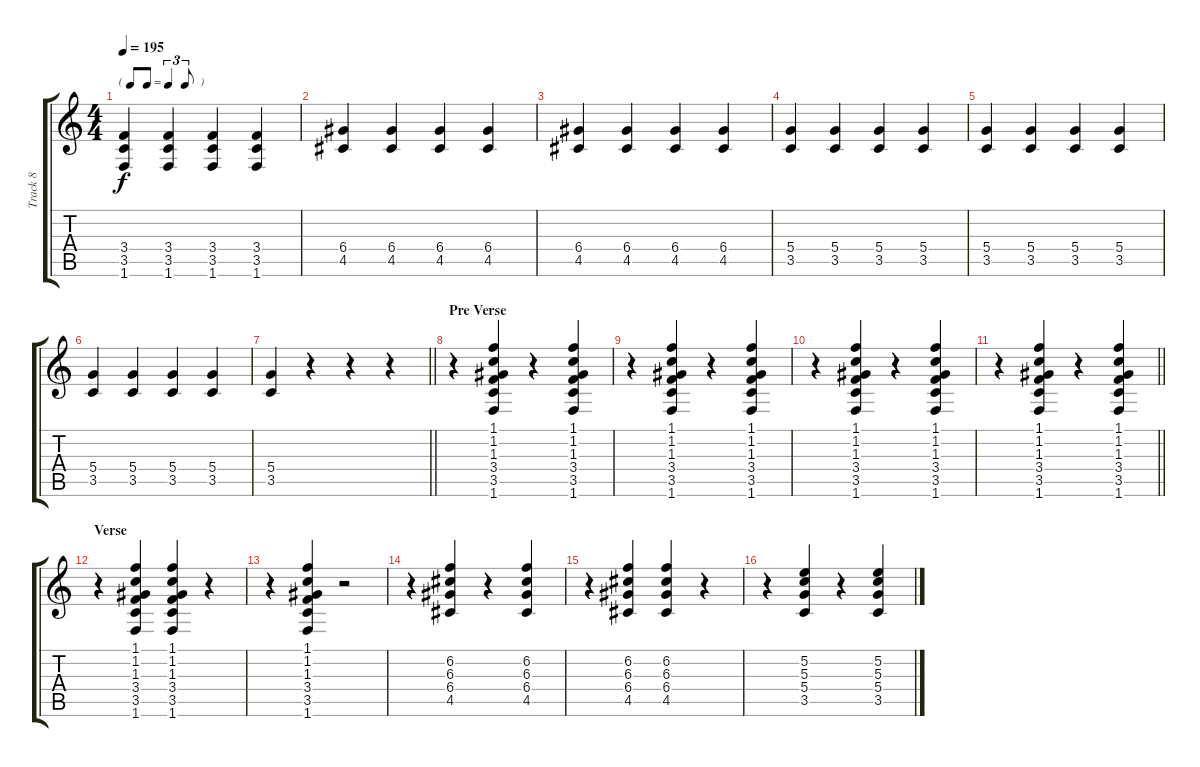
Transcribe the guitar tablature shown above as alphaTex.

\track ("Track 8" "Track 8") {instrument acousticguitarsteel}
\staff {score tabs}
\tuning (E4 B3 G3 D3 A2 E2) {hide}
\ts (4 4)
\tf triplet8th
\tempo 195
\clef g2
\ks c
(3.4 3.5 1.6).4{dy f} (3.4 3.5 1.6).4 (3.4 3.5 1.6).4 (3.4 3.5 1.6).4 |
(6.4 4.5).4 (6.4 4.5).4 (6.4 4.5).4 (6.4 4.5).4 |
(6.4 4.5).4 (6.4 4.5).4 (6.4 4.5).4 (6.4 4.5).4 |
(5.4 3.5).4 (5.4 3.5).4 (5.4 3.5).4 (5.4 3.5).4 |
(5.4 3.5).4 (5.4 3.5).4 (5.4 3.5).4 (5.4 3.5).4 |
(5.4 3.5).4 (5.4 3.5).4 (5.4 3.5).4 (5.4 3.5).4 |
\barLineRight lightlight
(5.4 3.5).4 r.4 r.4 r.4 |
\section ("" "Pre Verse")
r.4 (1.1 1.2 1.3 3.4 3.5 1.6).4 r.4 (1.1 1.2 1.3 3.4 3.5 1.6).4 |
r.4 (1.1 1.2 1.3 3.4 3.5 1.6).4 r.4 (1.1 1.2 1.3 3.4 3.5 1.6).4 |
r.4 (1.1 1.2 1.3 3.4 3.5 1.6).4 r.4 (1.1 1.2 1.3 3.4 3.5 1.6).4 |
\barLineRight lightlight
r.4 (1.1 1.2 1.3 3.4 3.5 1.6).4 r.4 (1.1 1.2 1.3 3.4 3.5 1.6).4 |
\section ("" "Verse")
r.4 (1.1 1.2 1.3 3.4 3.5 1.6).4 (1.1 1.2 1.3 3.4 3.5 1.6).4 r.4 |
r.4 (1.1 1.2 1.3 3.4 3.5 1.6).4 r.2 |
r.4 (6.2 6.3 6.4 4.5).4 r.4 (6.2 6.3 6.4 4.5).4 |
r.4 (6.2 6.3 6.4 4.5).4 (6.2 6.3 6.4 4.5).4 r.4 |
r.4 (5.2 5.3 5.4 3.5).4 r.4 (5.2 5.3 5.4 3.5).4
